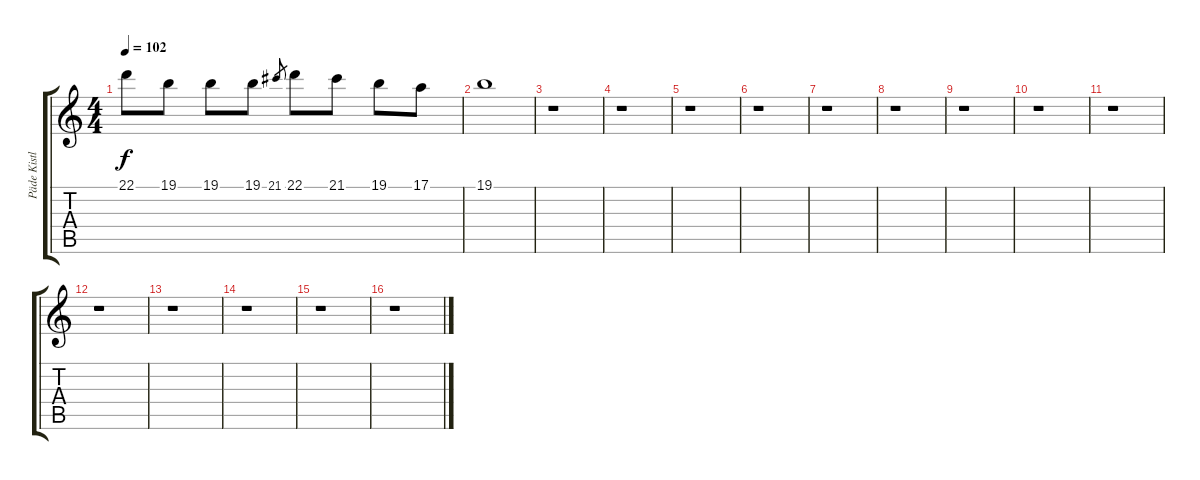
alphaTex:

\track ("Päde Kistler or Chrigel" "Päde Kistl") {instrument flute}
\staff {score tabs}
\tuning (E4 B3 G3 D3 A2 E2) {hide}
\ts (4 4)
\tempo 102
\clef g2
\ks c
22.1.8{dy f} 19.1.8 19.1.8 19.1.8 21.1.8{gr} 22.1.8 21.1.8 19.1.8 17.1.8 |
19.1.1 |
r.1 |
r.1 |
r.1 |
r.1 |
r.1 |
r.1 |
r.1 |
r.1 |
r.1 |
r.1 |
r.1 |
r.1 |
r.1 |
r.1
